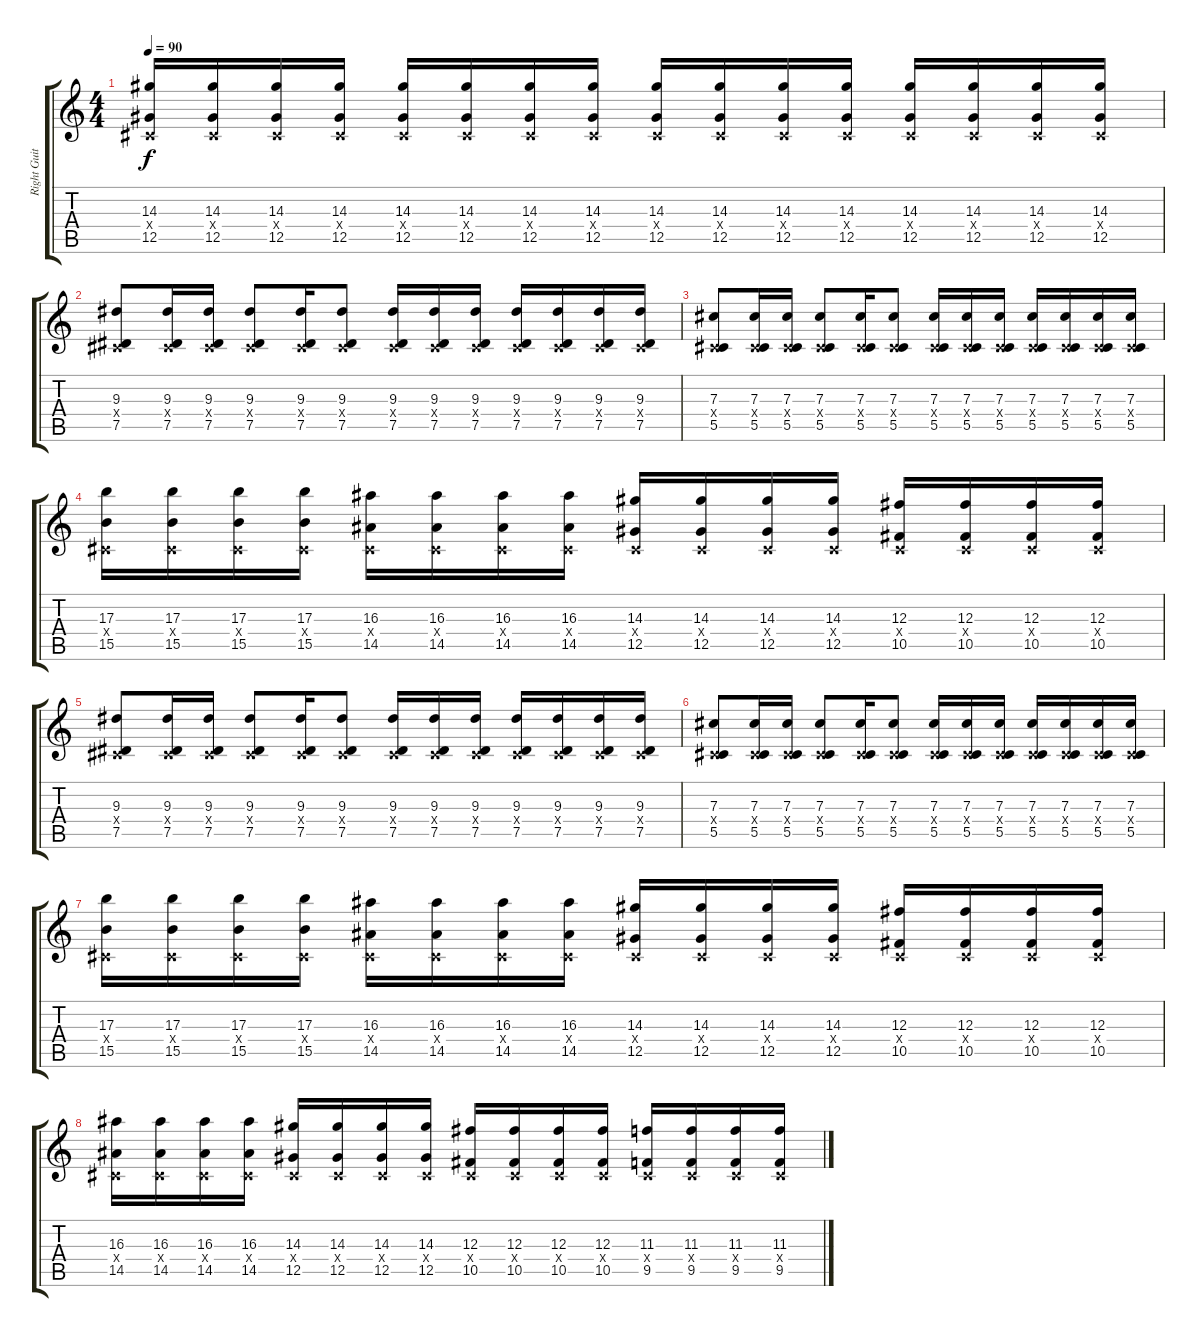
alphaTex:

\track ("Right Guitar" "Right Guit") {instrument distortionguitar}
\staff {score tabs}
\tuning (Eb4 Bb3 Gb3 Db3 Ab2 Eb2) {hide}
\ts (4 4)
\tempo 90
\clef g2
\ks c
(14.3 0.4{x} 12.5).16{dy f} (14.3 0.4{x} 12.5).16 (14.3 0.4{x} 12.5).16 (14.3 0.4{x} 12.5).16 (14.3 0.4{x} 12.5).16 (14.3 0.4{x} 12.5).16 (14.3 0.4{x} 12.5).16 (14.3 0.4{x} 12.5).16 (14.3 0.4{x} 12.5).16 (14.3 0.4{x} 12.5).16 (14.3 0.4{x} 12.5).16 (14.3 0.4{x} 12.5).16 (14.3 0.4{x} 12.5).16 (14.3 0.4{x} 12.5).16 (14.3 0.4{x} 12.5).16 (14.3 0.4{x} 12.5).16 |
(9.3 0.4{x} 7.5).8 (9.3 0.4{x} 7.5).16 (9.3 0.4{x} 7.5).16 (9.3 0.4{x} 7.5).8 (9.3 0.4{x} 7.5).16 (9.3 0.4{x} 7.5).8 (9.3 0.4{x} 7.5).16 (9.3 0.4{x} 7.5).16 (9.3 0.4{x} 7.5).16 (9.3 0.4{x} 7.5).16 (9.3 0.4{x} 7.5).16 (9.3 0.4{x} 7.5).16 (9.3 0.4{x} 7.5).16 |
(7.3 0.4{x} 5.5).8 (7.3 0.4{x} 5.5).16 (7.3 0.4{x} 5.5).16 (7.3 0.4{x} 5.5).8 (7.3 0.4{x} 5.5).16 (7.3 0.4{x} 5.5).8 (7.3 0.4{x} 5.5).16 (7.3 0.4{x} 5.5).16 (7.3 0.4{x} 5.5).16 (7.3 0.4{x} 5.5).16 (7.3 0.4{x} 5.5).16 (7.3 0.4{x} 5.5).16 (7.3 0.4{x} 5.5).16 |
(17.3 0.4{x} 15.5).16 (17.3 0.4{x} 15.5).16 (17.3 0.4{x} 15.5).16 (17.3 0.4{x} 15.5).16 (16.3 0.4{x} 14.5).16 (16.3 0.4{x} 14.5).16 (16.3 0.4{x} 14.5).16 (16.3 0.4{x} 14.5).16 (14.3 0.4{x} 12.5).16 (14.3 0.4{x} 12.5).16 (14.3 0.4{x} 12.5).16 (14.3 0.4{x} 12.5).16 (12.3 0.4{x} 10.5).16 (12.3 0.4{x} 10.5).16 (12.3 0.4{x} 10.5).16 (12.3 0.4{x} 10.5).16 |
(9.3 0.4{x} 7.5).8 (9.3 0.4{x} 7.5).16 (9.3 0.4{x} 7.5).16 (9.3 0.4{x} 7.5).8 (9.3 0.4{x} 7.5).16 (9.3 0.4{x} 7.5).8 (9.3 0.4{x} 7.5).16 (9.3 0.4{x} 7.5).16 (9.3 0.4{x} 7.5).16 (9.3 0.4{x} 7.5).16 (9.3 0.4{x} 7.5).16 (9.3 0.4{x} 7.5).16 (9.3 0.4{x} 7.5).16 |
(7.3 0.4{x} 5.5).8 (7.3 0.4{x} 5.5).16 (7.3 0.4{x} 5.5).16 (7.3 0.4{x} 5.5).8 (7.3 0.4{x} 5.5).16 (7.3 0.4{x} 5.5).8 (7.3 0.4{x} 5.5).16 (7.3 0.4{x} 5.5).16 (7.3 0.4{x} 5.5).16 (7.3 0.4{x} 5.5).16 (7.3 0.4{x} 5.5).16 (7.3 0.4{x} 5.5).16 (7.3 0.4{x} 5.5).16 |
(17.3 0.4{x} 15.5).16 (17.3 0.4{x} 15.5).16 (17.3 0.4{x} 15.5).16 (17.3 0.4{x} 15.5).16 (16.3 0.4{x} 14.5).16 (16.3 0.4{x} 14.5).16 (16.3 0.4{x} 14.5).16 (16.3 0.4{x} 14.5).16 (14.3 0.4{x} 12.5).16 (14.3 0.4{x} 12.5).16 (14.3 0.4{x} 12.5).16 (14.3 0.4{x} 12.5).16 (12.3 0.4{x} 10.5).16 (12.3 0.4{x} 10.5).16 (12.3 0.4{x} 10.5).16 (12.3 0.4{x} 10.5).16 |
(16.3 0.4{x} 14.5).16 (16.3 0.4{x} 14.5).16 (16.3 0.4{x} 14.5).16 (16.3 0.4{x} 14.5).16 (14.3 0.4{x} 12.5).16 (14.3 0.4{x} 12.5).16 (14.3 0.4{x} 12.5).16 (14.3 0.4{x} 12.5).16 (12.3 0.4{x} 10.5).16 (12.3 0.4{x} 10.5).16 (12.3 0.4{x} 10.5).16 (12.3 0.4{x} 10.5).16 (11.3 0.4{x} 9.5).16 (11.3 0.4{x} 9.5).16 (11.3 0.4{x} 9.5).16 (11.3 0.4{x} 9.5).16
